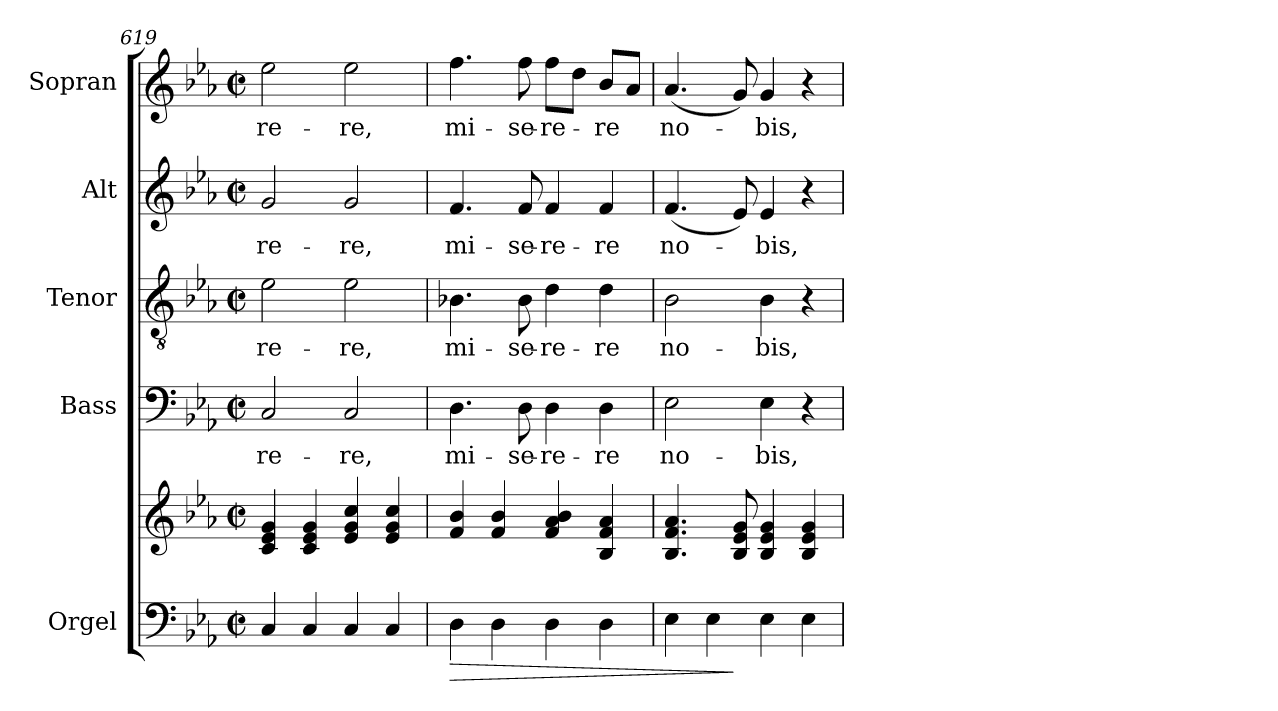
**kern	**kern	**dynam	**kern	**text	**kern	**text	**kern	**text	**kern	**text
*part5	*part5	*part5	*part4	*part4	*part3	*part3	*part2	*part2	*part1	*part1
*staff6	*staff5	*staff5/6	*staff4	*staff4	*staff3	*staff3	*staff2	*staff2	*staff1	*staff1
*I"Orgel	*	*	*I"Bass	*	*I"Tenor	*	*I"Alt	*	*I"Sopran	*
*I'Org.	*	*	*I'B.	*	*I'T.	*	*I'A.	*	*I'S.	*
*clefF4	*clefG2	*	*clefF4	*	*clefGv2	*	*clefG2	*	*clefG2	*
*k[b-e-a-]	*k[b-e-a-]	*	*k[b-e-a-]	*	*k[b-e-a-]	*	*k[b-e-a-]	*	*k[b-e-a-]	*
*E-:	*E-:	*	*E-:	*	*E-:	*	*E-:	*	*E-:	*
*M2/2	*M2/2	*	*M2/2	*	*M2/2	*	*M2/2	*	*M2/2	*
*met(c|)	*met(c|)	*	*met(c|)	*	*met(c|)	*	*met(c|)	*	*met(c|)	*
=619	=619	=619	=619	=619	=619	=619	=619	=619	=619	=619
!	!	!	!	!LO:LY:b	!	!LO:LY:b	!	!LO:LY:b	!	!LO:LY:b
4C/	4c/ 4e-/ 4g/	.	2C/	-re-	2e-\	-re-	2g/	-re-	2ee-\	-re-
4C/	4c/ 4e-/ 4g/	.	.	.	.	.	.	.	.	.
!	!	!	!	!LO:LY:b	!	!LO:LY:b	!	!LO:LY:b	!	!LO:LY:b
4C/	4e-/ 4g/ 4cc/	.	2C/	-re,	2e-\	-re,	2g/	-re,	2ee-\	-re,
4C/	4e-/ 4g/ 4cc/	.	.	.	.	.	.	.	.	.
=620	=620	=620	=620	=620	=620	=620	=620	=620	=620	=620
!	!	!LO:HP:b=2	!	!LO:LY:b	!	!LO:LY:b	!	!LO:LY:b	!	!LO:LY:b
4D\	4f/ 4b-/	>	4.D\	mi-	4.B-X\	mi-	4.f/	mi-	4.ff\	mi-
4D\	4f/ 4b-/	.	.	.	.	.	.	.	.	.
!	!	!	!	!LO:LY:b	!	!LO:LY:b	!	!LO:LY:b	!	!LO:LY:b
.	.	.	8D\	-se-	8B-\	-se-	8f/	-se-	8ff\	-se-
!	!	!	!	!LO:LY:b	!	!LO:LY:b	!	!LO:LY:b	!	!LO:LY:b
4D\	4f/ 4a-/ 4b-/	.	4D\	-re-	4d\	-re-	4f/	-re-	8ff\L	-re-
.	.	.	.	.	.	.	.	.	8dd\J	.
!	!	!	!	!LO:LY:b	!	!LO:LY:b	!	!LO:LY:b	!	!LO:LY:b
4D\	4B-/ 4f/ 4a-/	.	4D\	-re	4d\	-re	4f/	-re	8b-/L	-re
.	.	.	.	.	.	.	.	.	8a-/J	.
=621	=621	=621	=621	=621	=621	=621	=621	=621	=621	=621
!	!	!	!	!LO:LY:b	!	!LO:LY:b	!	!LO:LY:b	!	!LO:LY:b
4E-\	4.B-/ 4.f/ 4.a-/	.	2E-\	no-	2B-\	no-	(<4.f/	no-	(<4.a-/	no-
4E-\	.	.	.	.	.	.	.	.	.	.
.	8B-/ 8e-/ 8g/	]	.	.	.	.	8e-/)	.	8g/)	.
!	!	!	!	!LO:LY:b	!	!LO:LY:b	!	!LO:LY:b	!	!LO:LY:b
4E-\	4B-/ 4e-/ 4g/	.	4E-\	-bis,	4B-\	-bis,	4e-/	-bis,	4g/	-bis,
4E-\	4B-/ 4e-/ 4g/	.	4r	.	4r	.	4r	.	4r	.
=	=	=	=	=	=	=	=	=	=	=
*-	*-	*-	*-	*-	*-	*-	*-	*-	*-	*-
